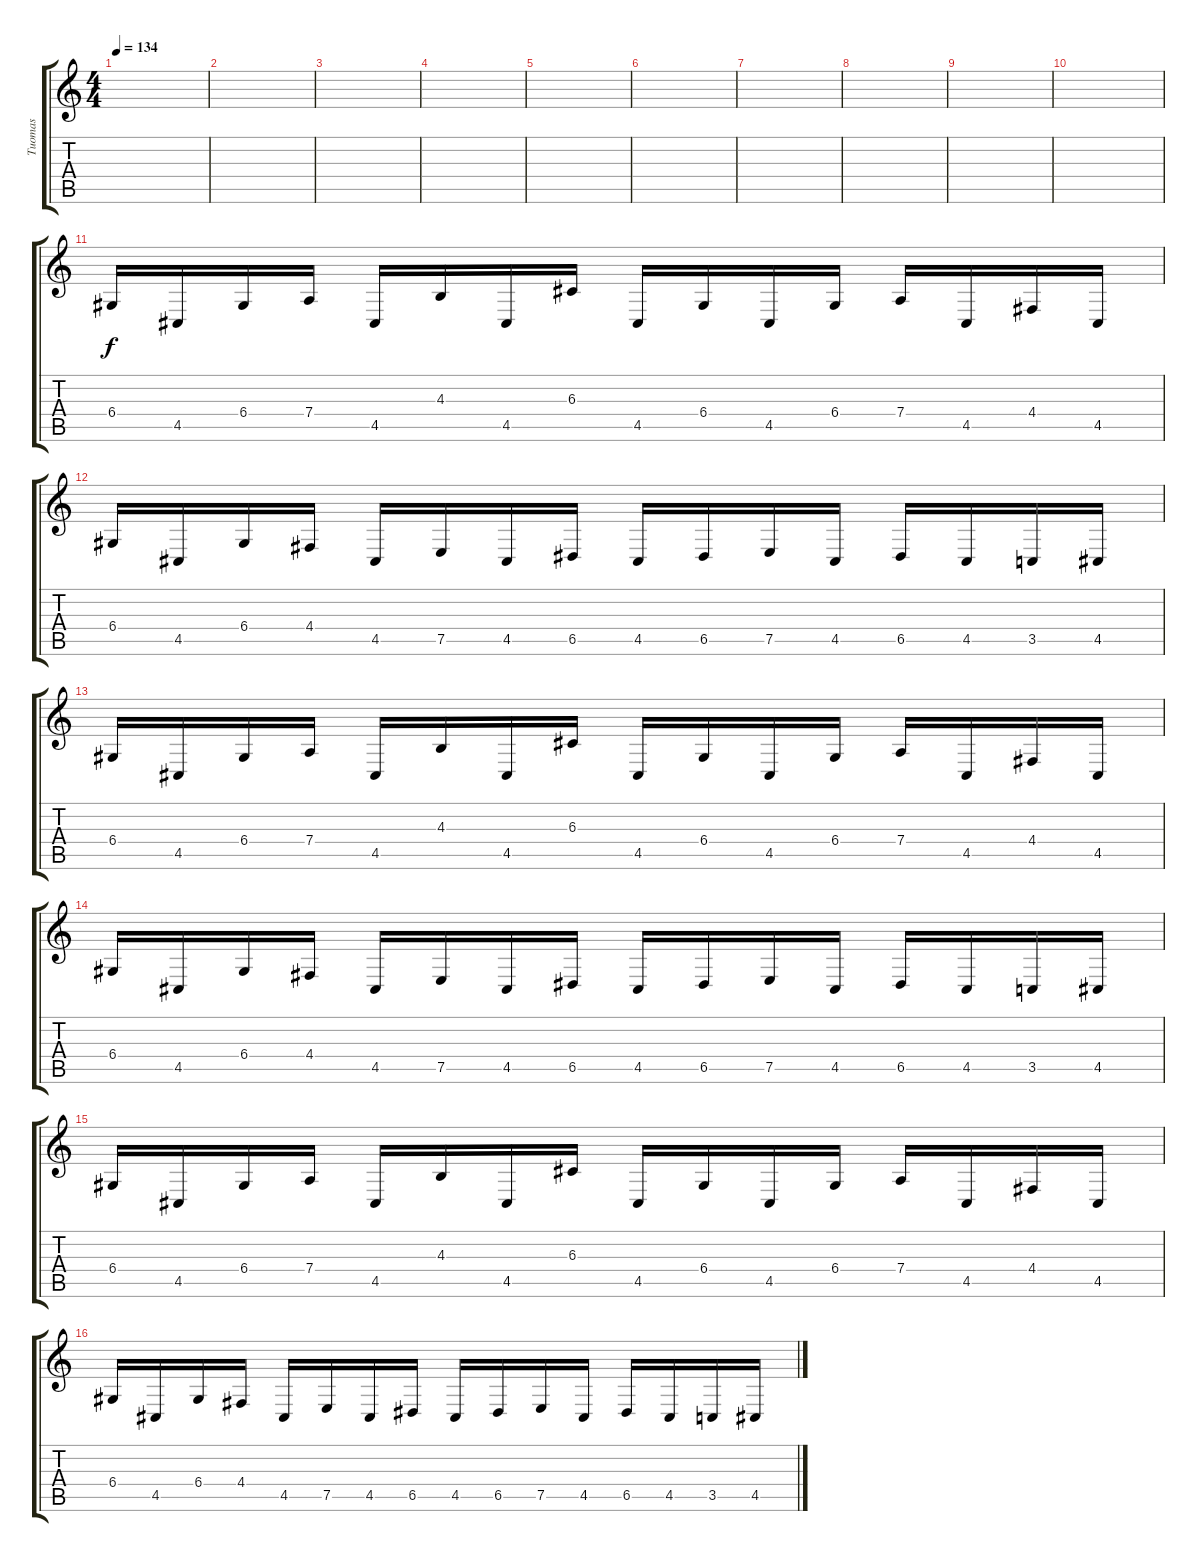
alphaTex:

\track ("Tuomas" "Tuomas") {instrument pad1newage}
\staff {score tabs}
\tuning (E4 B3 G3 D3 A2 E2) {hide}
\ts (4 4)
\tempo 134
\clef g2
\ks c
|
|
|
|
|
|
|
|
|
|
6.4.16 4.5.16 6.4.16 7.4.16 4.5.16 4.3.16 4.5.16 6.3.16 4.5.16 6.4.16 4.5.16 6.4.16 7.4.16 4.5.16 4.4.16 4.5.16 |
6.4.16 4.5.16 6.4.16 4.4.16 4.5.16 7.5.16 4.5.16 6.5.16 4.5.16 6.5.16 7.5.16 4.5.16 6.5.16 4.5.16 3.5.16 4.5.16 |
6.4.16 4.5.16 6.4.16 7.4.16 4.5.16 4.3.16 4.5.16 6.3.16 4.5.16 6.4.16 4.5.16 6.4.16 7.4.16 4.5.16 4.4.16 4.5.16 |
6.4.16 4.5.16 6.4.16 4.4.16 4.5.16 7.5.16 4.5.16 6.5.16 4.5.16 6.5.16 7.5.16 4.5.16 6.5.16 4.5.16 3.5.16 4.5.16 |
6.4.16 4.5.16 6.4.16 7.4.16 4.5.16 4.3.16 4.5.16 6.3.16 4.5.16 6.4.16 4.5.16 6.4.16 7.4.16 4.5.16 4.4.16 4.5.16 |
6.4.16 4.5.16 6.4.16 4.4.16 4.5.16 7.5.16 4.5.16 6.5.16 4.5.16 6.5.16 7.5.16 4.5.16 6.5.16 4.5.16 3.5.16 4.5.16
